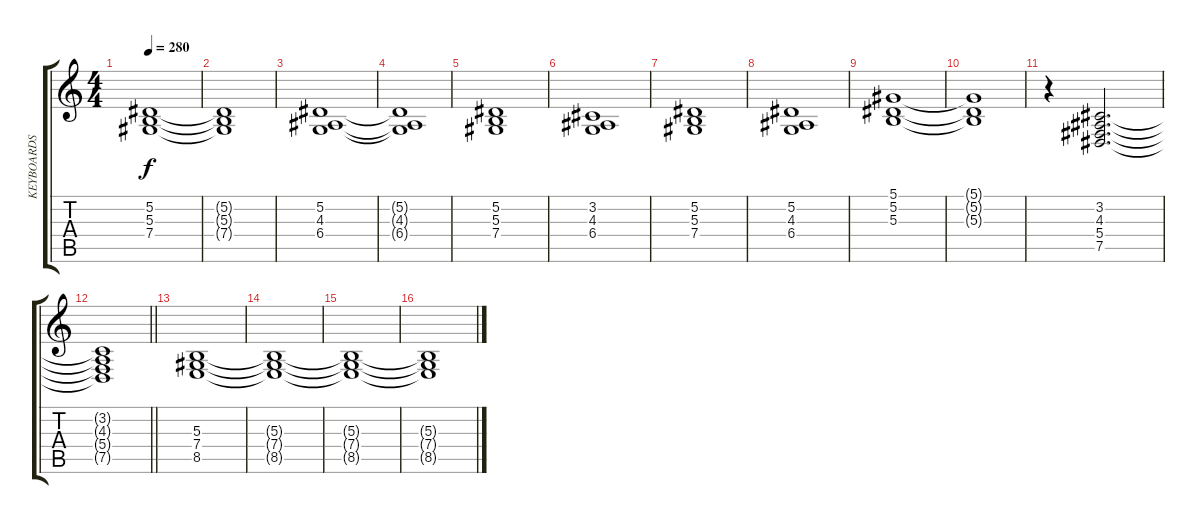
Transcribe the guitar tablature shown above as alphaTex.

\track ("KEYBOARDS" "KEYBOARDS") {instrument synthstrings1 bank 1}
\staff {score tabs}
\tuning (Eb4 Bb3 Gb3 Db3 Ab2 Eb2) {hide}
\ts (4 4)
\tempo 280
\clef g2
\ks c
(5.2 5.3 7.4).1{dy f} |
(5.2{t} 5.3{t} 7.4{t}).1 |
(5.2 4.3 6.4).1 |
(5.2{t} 4.3{t} 6.4{t}).1 |
(5.2 5.3 7.4).1 |
(3.2 4.3 6.4).1 |
(5.2 5.3 7.4).1 |
(5.2 4.3 6.4).1 |
(5.1 5.2 5.3).1 |
(5.1{t} 5.2{t} 5.3{t}).1 |
r.4 (3.2 4.3 5.4 7.5).2{d} |
\barLineRight lightlight
(3.2{t} 4.3{t} 5.4{t} 7.5{t}).1 |
(5.3 7.4 8.5).1 |
(5.3{t} 7.4{t} 8.5{t}).1 |
(5.3{t} 7.4{t} 8.5{t}).1 |
(5.3{t} 7.4{t} 8.5{t}).1
